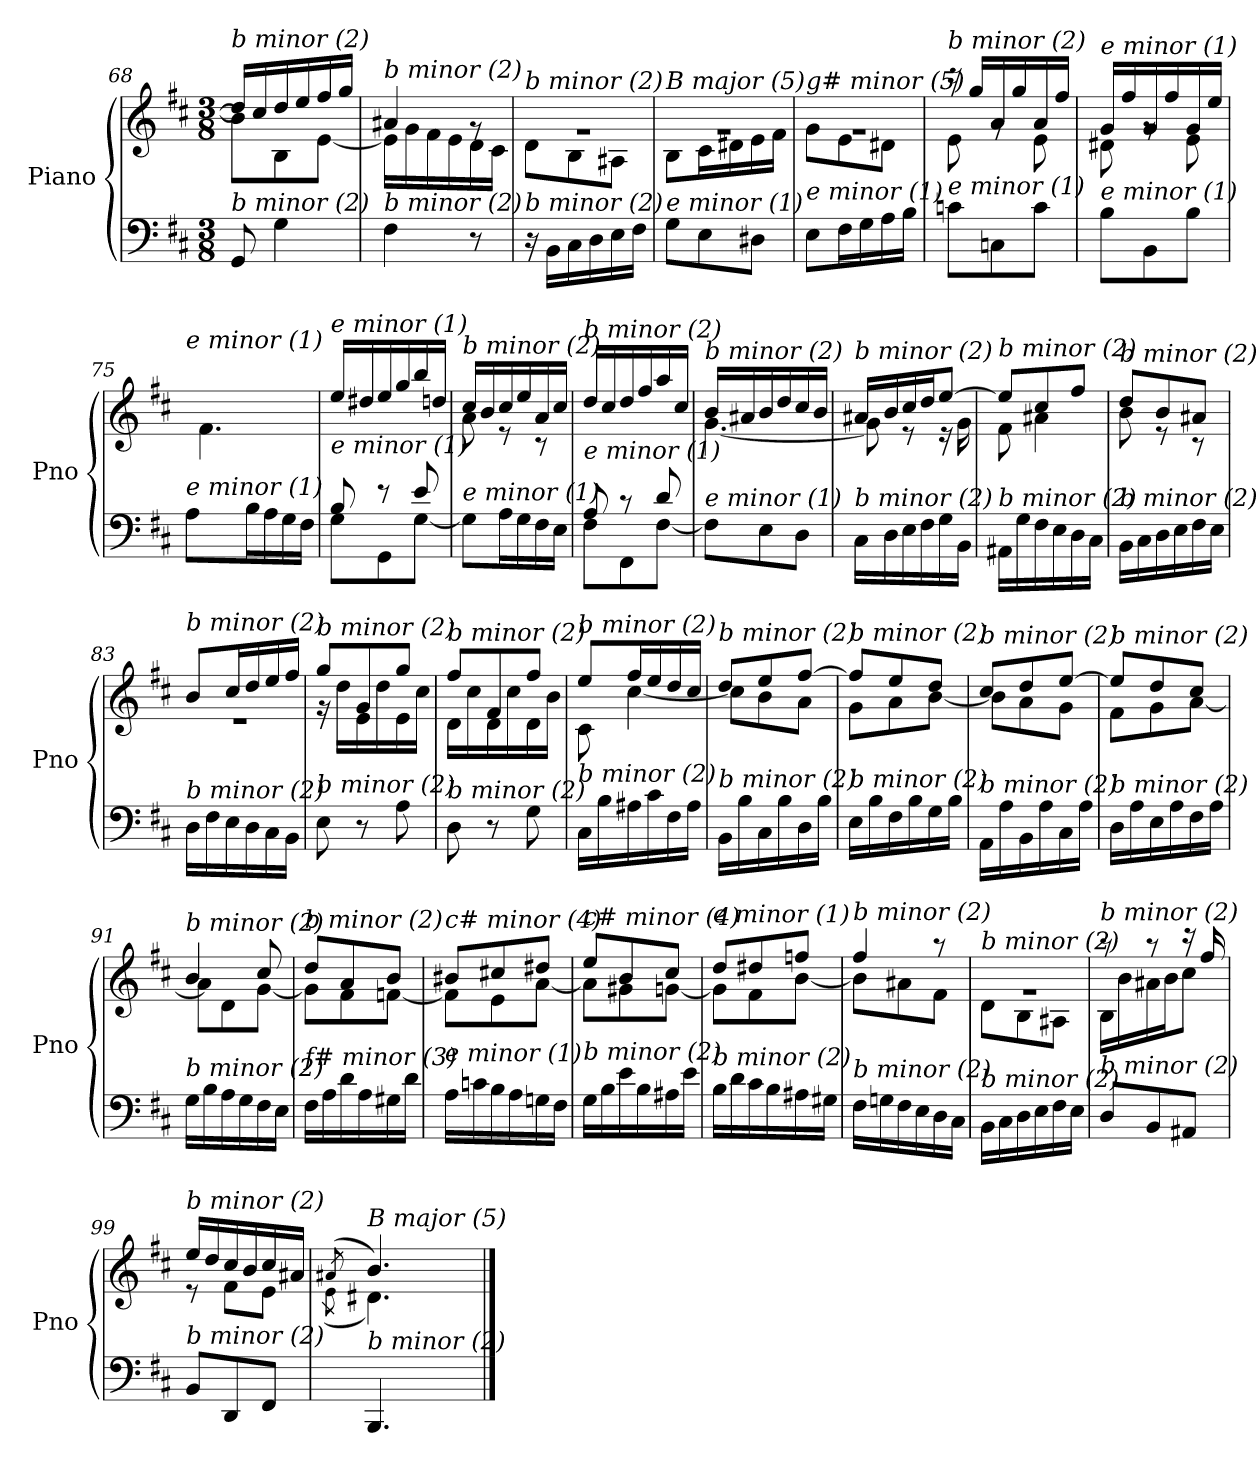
**kern	**kern
*part1	*part1
*staff2	*staff1
*I"Piano	*
*I'Pno	*
*clefF4	*clefG2
*k[f#c#]	*k[f#c#]
*M3/8	*M3/8
=68	=68
*	*^
!	!LO:TX:i:t=b minor (2)	!
!LO:TX:i:t=b minor (2)	!	!
8GG/	16dd/LL]	8b\L]
.	16cc#/	.
4G\	16dd/	8B\
.	16ee/	.
.	16ff#/	[8e\J
.	16gg/JJ	.
=69	=69	=69
!	!LO:TX:i:t=b minor (2)	!
!LO:TX:i:t=b minor (2)	!	!
4F#\	4a#X/	16e\LL]
.	.	16g\
.	.	16f#\
.	.	16e\
8r	8rg	16d\
.	.	16c#\JJ
=70	=70	=70
!	!LO:TX:i:t=b minor (2)	!
!LO:TX:i:t=b minor (2)	!	!
16r	4.rg	8d\L
16BB\LL	.	.
16C#\	.	8B\
16D\	.	.
16E\	.	8A#X\J
16F#\JJ	.	.
!!LO:LB:g=z	!!
=71	=71	=71
!	!LO:TX:i:t=B major (5)	!
!LO:TX:i:t=e minor (1)	!	!
8G\L	4.rg	8B\L
8E\	.	16c#\L
.	.	16d#X\
8D#X\J	.	16e\
.	.	16f#\JJ
=72	=72	=72
!	!LO:TX:i:t=g# minor (5)	!
!LO:TX:i:t=e minor (1)	!	!
8E\L	4.rg	8g\L
16F#\L	.	8e\
16G\	.	.
16A\	.	8d#X\J
16B\JJ	.	.
=73	=73	=73
!	!LO:TX:i:t=b minor (2)	!
!LO:TX:i:t=e minor (1)	!	!
8cn\L	16r	8e\
.	16gg/LL	.
8Cn\	16a/	8rg
.	16gg/	.
8c\J	16a/	8e\
.	16ff#/JJ	.
=74	=74	=74
!	!LO:TX:i:t=e minor (1)	!
!LO:TX:i:t=e minor (1)	!	!
8B\L	16g/LL	8d#X\
.	16ff#/	.
8BB\	16g/	8rg
.	16ff#/	.
8B\J	16g/	8e\
.	16ee/JJ	.
=75	=75	=75
!	!LO:TX:i:t=e minor (1)	!
!LO:TX:i:t=e minor (1)	!	!
8A\L	16f#/LLyy	4.f#\
.	16ee/	.
16B\L	16dd#X/	.
16A\	16ff#/	.
16G\	16b/	.
16F#\JJ	16dd#/JJ	.
*	*v	*v
!!LO:LB:g=z
=76	=76
*^	*
!	!	!LO:TX:i:t=e minor (1)
!LO:TX:i:t=e minor (1)	!	!
8B/	8G\L	16ee/LL
.	.	16dd#X/
8r	8GG\	16ee/
.	.	16gg/
8e/	[8G\J	16bb/
.	.	16ddn/JJ
*v	*v	*
=77	=77
*	*^
!	!LO:TX:i:t=b minor (2)	!
!LO:TX:i:t=e minor (1)	!	!
8G\L]	16cc#/LL	8a\
.	16b/	.
16A\L	16cc#/	8r
16G\	16ee/	.
16F#\	16a/	8r
16E\JJ	16cc#/JJ	.
*	*v	*v
=78	=78
*^	*
!	!	!LO:TX:i:t=b minor (2)
!LO:TX:i:t=e minor (1)	!	!
8A/	8F#\L	16dd/LL
.	.	16cc#/
8r	8FF#\	16dd/
.	.	16ff#/
8d/	[8F#\J	16aa/
.	.	16cc#/JJ
*v	*v	*
=79	=79
*	*^
!	!LO:TX:i:t=b minor (2)	!
!LO:TX:i:t=e minor (1)	!	!
8F#\L]	16b/LL	[4.g\
.	16a#X/	.
8E\	16b/	.
.	16dd/	.
8D\J	16cc#/	.
.	16b/JJ	.
=80	=80	=80
!	!LO:TX:i:t=b minor (2)	!
!LO:TX:i:t=b minor (2)	!	!
16C#\LL	16a#X/LL	8g\]
16D\	16b/	.
16E\	16cc#/	8r
16F#\	16dd/J	.
16G\	[8ee/J	16r
16BB\JJ	.	16g\
!!LO:LB:g=z	!!
=81	=81	=81
!	!LO:TX:i:t=b minor (2)	!
!LO:TX:i:t=b minor (2)	!	!
16AA#X\LL	8ee/L]	8f#\
16G\	.	.
16F#\	8cc#/	4a#X\
16E\	.	.
16D\	8ff#/J	.
16C#\JJ	.	.
=82	=82	=82
!	!LO:TX:i:t=b minor (2)	!
!LO:TX:i:t=b minor (2)	!	!
16BB\LL	8dd/L	8b\
16C#\	.	.
16D\	8b/	8r
16E\	.	.
16F#\	8a#X/J	8r
16E\JJ	.	.
=83	=83	=83
!	!LO:TX:i:t=b minor (2)	!
!LO:TX:i:t=b minor (2)	!	!
16D\LL	8b/L	4.r
16F#\	.	.
16E\	16cc#/L	.
16D\	16dd/	.
16C#\	16ee/	.
16BB\JJ	16ff#/JJ	.
=84	=84	=84
!	!LO:TX:i:t=b minor (2)	!
!LO:TX:i:t=b minor (2)	!	!
8E\	8gg/L	16r
.	.	16dd\LL
8r	8g/	16e\
.	.	16dd\
8A\	8gg/J	16e\
.	.	16cc#\JJ
=85	=85	=85
!	!LO:TX:i:t=b minor (2)	!
!LO:TX:i:t=b minor (2)	!	!
8D\	8ff#/L	16d\LL
.	.	16cc#\
8r	8f#/	16d\
.	.	16cc#\
8G\	8ff#/J	16d\
.	.	16b\JJ
!!LO:LB:g=z	!!
=86	=86	=86
!	!LO:TX:i:t=b minor (2)	!
!LO:TX:i:t=b minor (2)	!	!
16C#\LL	8ee/L	8c#\
16B\	.	.
16A#X\	16ff#/L	[4cc#\
16c#\	16ee/	.
16F#\	16dd/	.
16A#\JJ	16cc#/JJ	.
=87	=87	=87
!	!LO:TX:i:t=b minor (2)	!
!LO:TX:i:t=b minor (2)	!	!
16BB\LL	8dd/L	8cc#\L]
16B\	.	.
16C#\	8ee/	8b\
16B\	.	.
16D\	[8ff#/J	8a\J
16B\JJ	.	.
=88	=88	=88
!	!LO:TX:i:t=b minor (2)	!
!LO:TX:i:t=b minor (2)	!	!
16E\LL	8ff#/L]	8g\L
16B\	.	.
16F#\	8ee/	8a\
16B\	.	.
16G\	8dd/J	[8b\J
16B\JJ	.	.
=89	=89	=89
!	!LO:TX:i:t=b minor (2)	!
!LO:TX:i:t=b minor (2)	!	!
16AA\LL	8cc#/L	8b\L]
16A\	.	.
16BB\	8dd/	8a\
16A\	.	.
16C#\	[8ee/J	8g\J
16A\JJ	.	.
=90	=90	=90
!	!LO:TX:i:t=b minor (2)	!
!LO:TX:i:t=b minor (2)	!	!
16D\LL	8ee/L]	8f#\L
16A\	.	.
16E\	8dd/	8g\
16A\	.	.
16F#\	8cc#/J	[8a\J
16A\JJ	.	.
!!LO:LB:g=z	!!
=91	=91	=91
!	!LO:TX:i:t=b minor (2)	!
!LO:TX:i:t=b minor (2)	!	!
16G\LL	4b/	8a\L]
16B\	.	.
16A\	.	8d\
16G\	.	.
16F#\	8cc#/	[8g\J
16E\JJ	.	.
=92	=92	=92
!	!LO:TX:i:t=b minor (2)	!
!LO:TX:i:t=f# minor (3)	!	!
16F#\LL	8dd/L	8g\L]
16A\	.	.
16d\	8a/	8f#\
16A\	.	.
16G#X\	8b/J	[8fn\J
16d\JJ	.	.
=93	=93	=93
!	!LO:TX:i:t=c# minor (4)	!
!LO:TX:i:t=e minor (1)	!	!
16A\LL	8b#Xi/L	8f\L]
16cn\	.	.
16B\	8cc#X/	8e\
16A\	.	.
16Gn\	8dd#X/J	[8a\J
16F#\JJ	.	.
=94	=94	=94
!	!LO:TX:i:t=c# minor (4)	!
!LO:TX:i:t=b minor (2)	!	!
16G\LL	8ee/L	8a\L]
16B\	.	.
16e\	8b/	8g#X\
16B\	.	.
16A#X\	8cc#/J	[8gn\J
16e\JJ	.	.
=95	=95	=95
!	!LO:TX:i:t=e minor (1)	!
!LO:TX:i:t=b minor (2)	!	!
16B\LL	8dd/L	8g\L]
16d\	.	.
16c#\	8dd#X/	8f#\
16B\	.	.
16A#X\	8ffni/J	[8b\J
16G#X\JJ	.	.
!!LO:PB:g=z	!!
=96	=96	=96
!	!LO:TX:i:t=b minor (2)	!
!LO:TX:i:t=b minor (2)	!	!
16F#\LL	4ff#/	8b\L]
16Gn\	.	.
16F#\	.	8a#X\
16E\	.	.
16D\	8r	8f#\J
16C#\JJ	.	.
=97	=97	=97
!	!LO:TX:i:t=b minor (2)	!
!LO:TX:i:t=b minor (2)	!	!
16BB\LL	4.rg	8d\L
16C#\	.	.
16D\	.	8B\
16E\	.	.
16F#\	.	8A#X\J
16E\JJ	.	.
=98	=98	=98
!	!LO:TX:i:t=b minor (2)	!
!LO:TX:i:t=b minor (2)	!	!
8D/L	8r	16B\LL
.	.	16b\
8BB/	8r	16a#X\
.	.	16b\J
8AA#X/J	16r	8cc#\J
.	16ff#/	.
=99	=99	=99
!	!LO:TX:i:t=b minor (2)	!
!LO:TX:i:t=b minor (2)	!	!
8BB/L	16ee/LL	8r
.	16dd/	.
8DD/	16cc#/	8f#\L
.	16b/	.
8FF#/J	16cc#/	8e\J
.	16a#X/JJ	.
=100	=100	=100
.	(>8qa#X/	(8qe\
*	*	*^
!	!LO:TX:i:t=B major (5)	!	!
!LO:TX:i:t=b minor (2)	!	!	!
4.BBB/	4.b/)	4.d#X\)	8e!yy 8a#!yy
.	.	.	4d#!yy 4b!yy
*	*v	*v	*v
==	==
*-	*-
